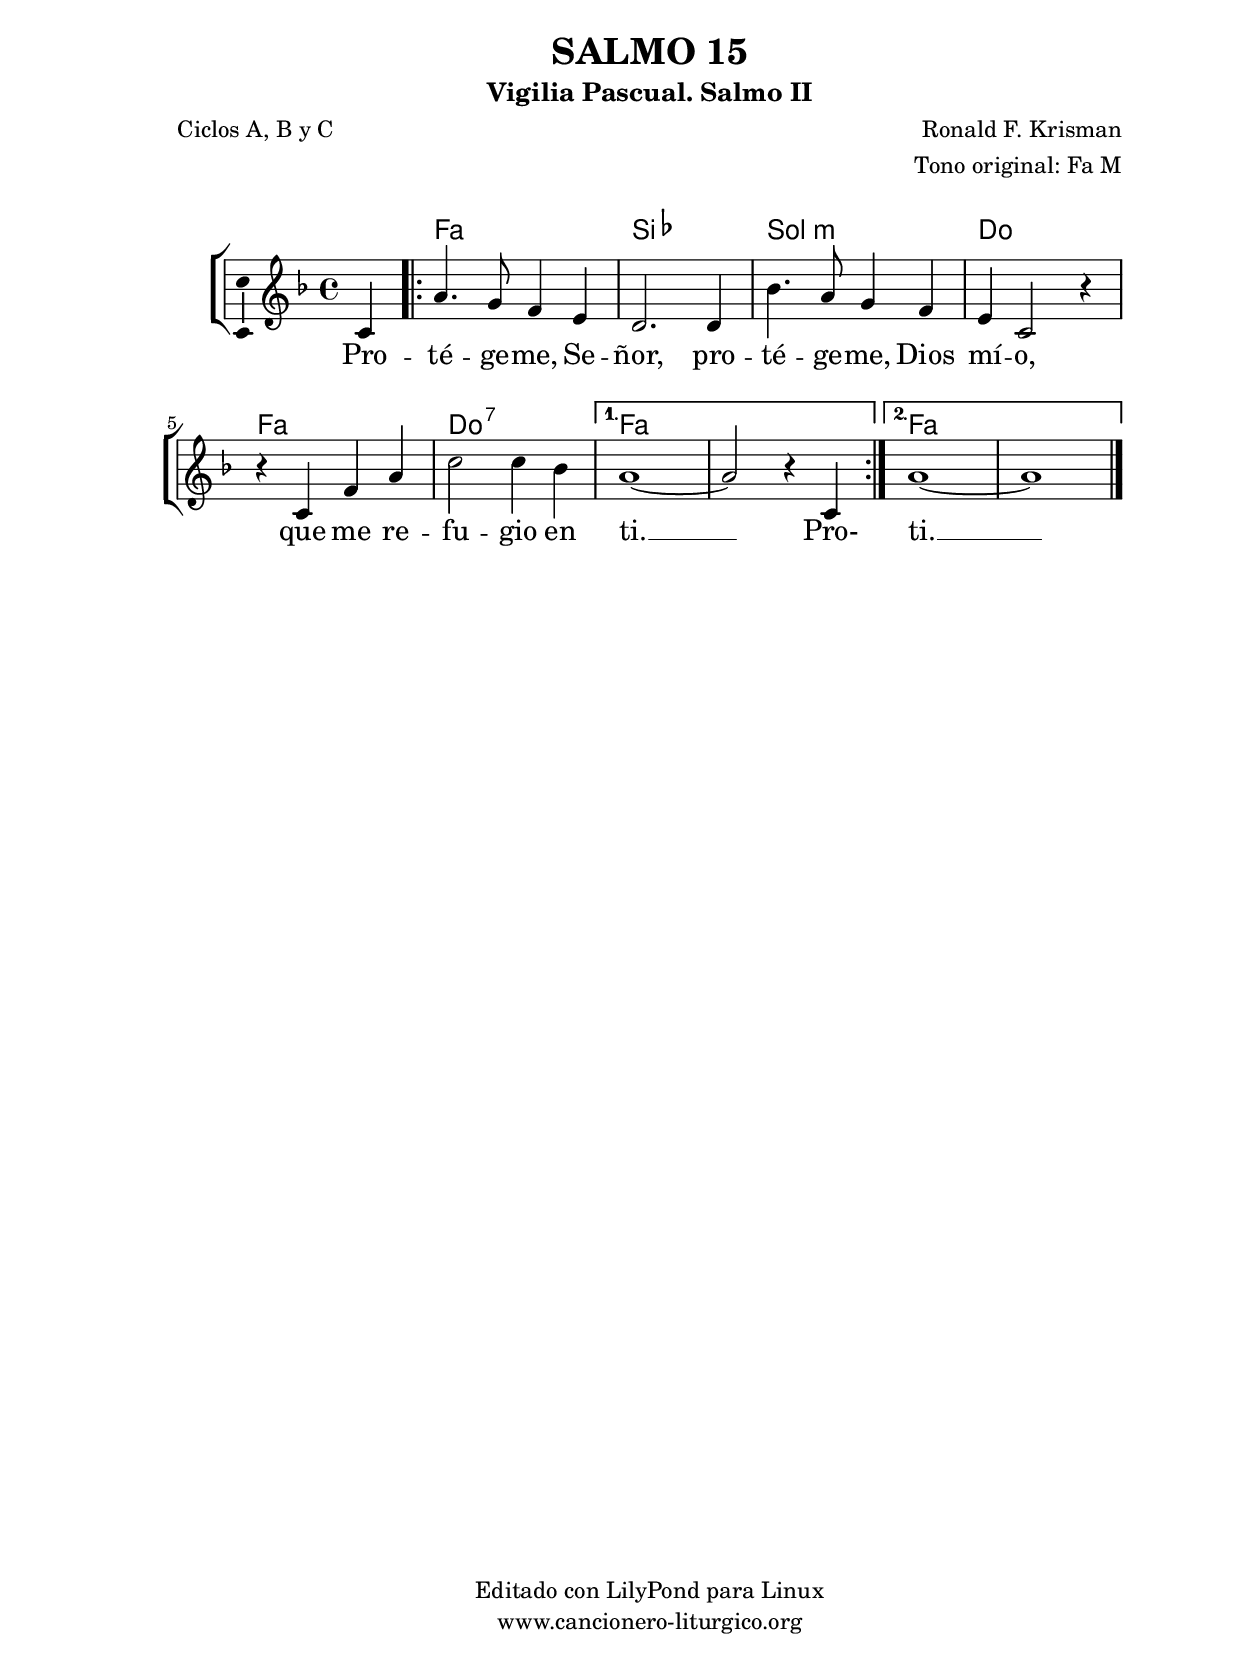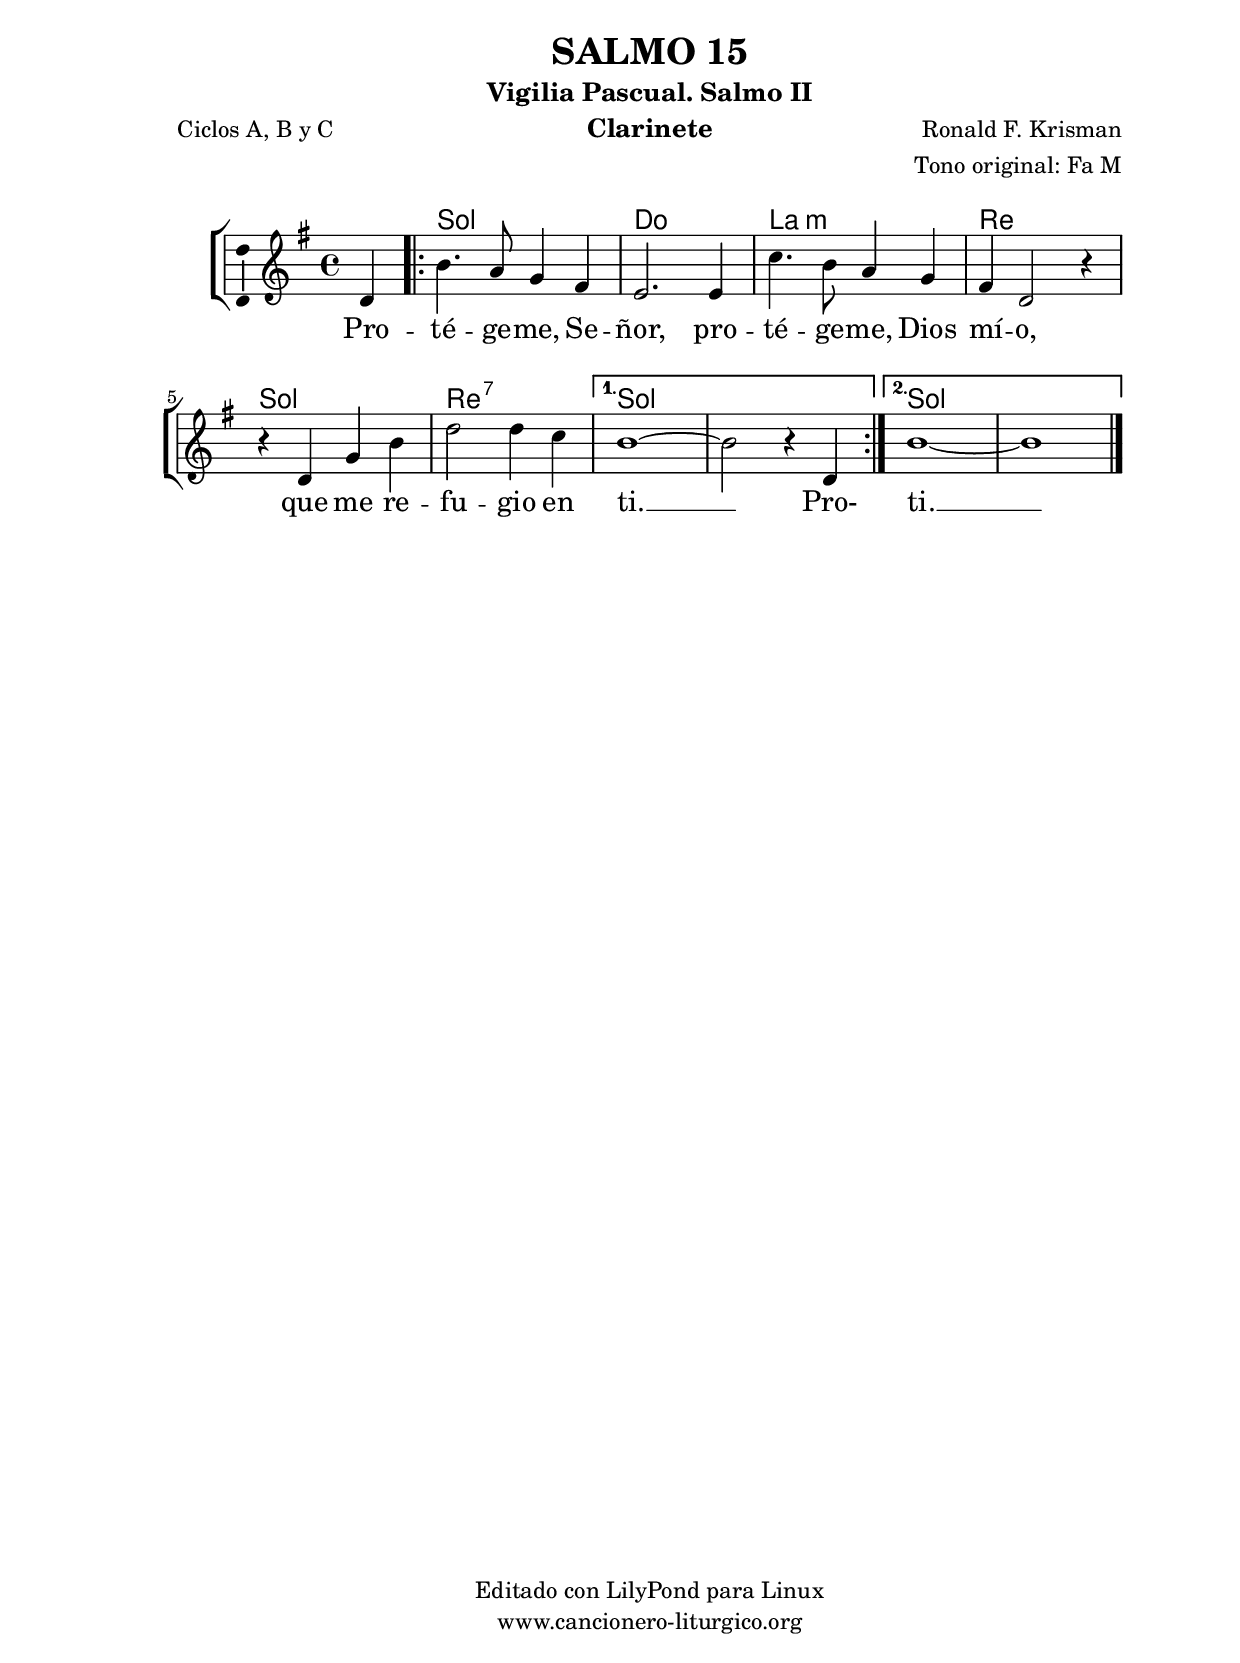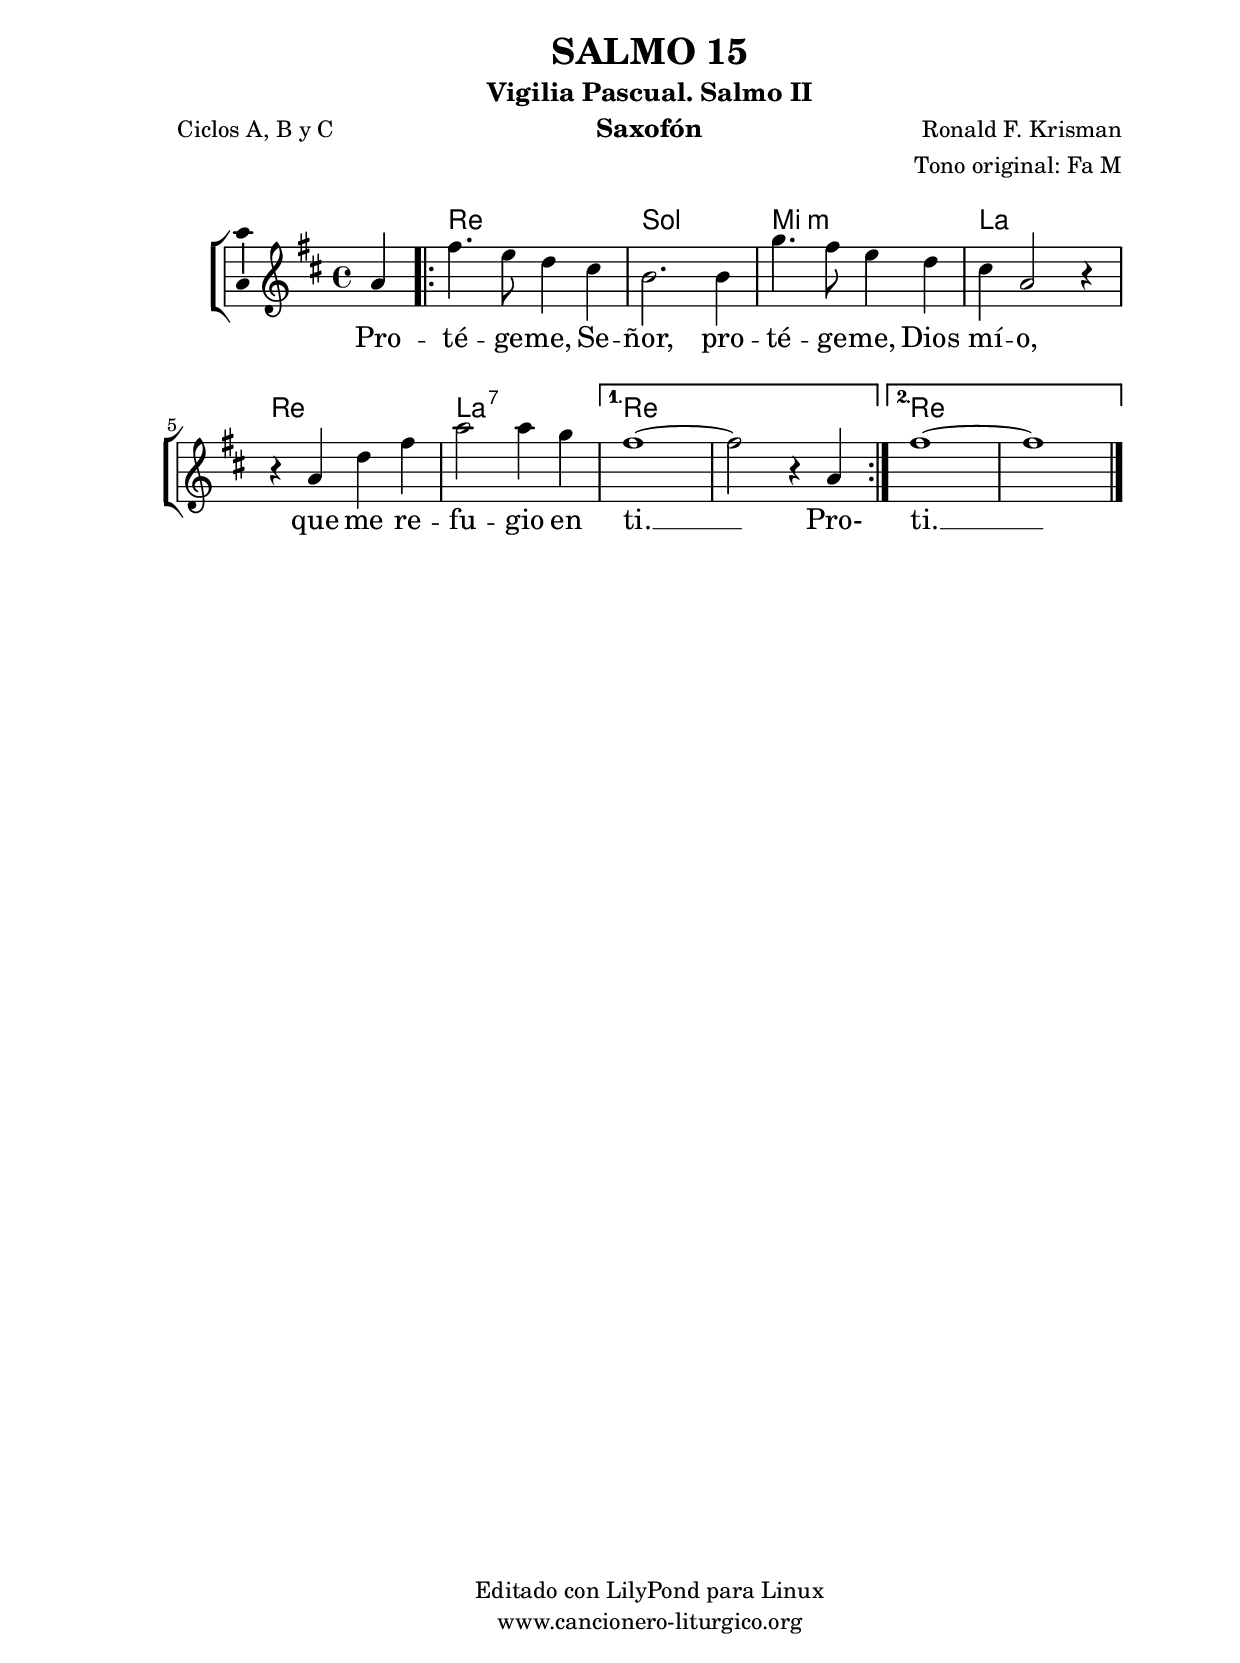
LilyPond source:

%
%para convertir .midi en .wav:
%timidity filename.midi -Ow -o finename.wav
%
%
%Para convertir de .wav a .mp3:
%lame -h -m j filename.wav
%
%
%para escuchar el midi:
%timidity nombrefichero.midi
%


%versión de lilypond para la que se ha escrito esta partitura:
\version "2.16.0"

	%Tamaño papel
	#(set-default-paper-size "a4")
	%Tamaño partitura
	#(set-global-staff-size 20)
	%No responde al pulsar sobre una nota
	#(ly:set-option 'point-and-click #f)

%parámetros del encabezamiento:
\header {
	title = "SALMO 15"
	subtitle = "Vigilia Pascual. Salmo II"
	composer = "Ronald F. Krisman"
	poet = "Ciclos A, B y C"
	meter = ""
	arranger = "Tono original: Fa M"
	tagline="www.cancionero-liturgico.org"
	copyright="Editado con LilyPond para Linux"
	tiempo = "Pascua"
	usos = "Salmo"
	letra = "Protégeme, Señor, protégeme, Dios mío, que me refugio en ti."
	}

%parámetros asociados al papel:
\paper  {
	oddHeaderMarkup = \markup {\fill-line { \on-the-fly #not-first-page \fromproperty #'header:title \on-the-fly #not-first-page \fromproperty #'header:composer }}
	evenHeaderMarkup = \markup {\fill-line { \fromproperty #'header:composer \fromproperty #'header:title }}
	#(set-paper-size "a4")
	print-page-number = ##f
	first-page-number = 1
	print-first-page-number = ##f
%	head-separation = 3.0 \cm
	top-margin = 2.0 \cm
	bottom-margin = 0.5\cm
%%%	bottom-margin = -1.0\cm
	left-margin = 3.0 \cm
	line-width = 16.0 \cm 
	indent = 8\mm
	interscoreline = 2.\mm
	between-system-space = 15\mm
%	para que las partituras no llenen la hoja:
	ragged-bottom = ##t
%	idem para la última hoja:
	ragged-last-bottom = ##f
%	para que las partituras llenen el ancho del papel:
	ragged-last = ##f
	after-title-space = 2.5 \cm
%page-count=1
%system-count=8

	%Flexible Vertical Spacing
%	markup-markup-spacing =
%	#'((basic-distance . 15) (minimum-distance . 15) (padding . 3))
	markup-system-spacing =
	#'((basic-distance . 15) (minimum-distance . 15) (padding . 3))
	system-system-spacing =
	#'((basic-distance . 15) (minimum-distance . 15) (padding . 3))
	score-system-spacing =
	#'((basic-distance . 15) (minimum-distance . 15) (padding . 5))
%	top-system-spacing = % header
%	#'((basic-distance . 8) (minimum-distance . 0) (padding . 3))
%	top-markup-spacing =
%	#'((basic-distance . 20) (minimum-distance . 20) (padding . 3))
	last-bottom-spacing = % footer
	#'((basic-distance . 5) (minimum-distance . 5) (padding . 3))
%	score-markup-spacing =
%	#'((basic-distance . 16) (minimum-distance . 13) (padding . 3))

	}


%parámetros que afectan a toda la partitura:
global =  {
	%clave de sol (G):
	\clef G
	%armadura:
%	\transpose d ees
	\key f \major
	\tempo 4=140
	\set Score.tempoHideNote = ##t
	}


acordes = {
	\italianChords
	\chordmode {
%	\transpose d ees
{

s4
\repeat volta 2 {
f1 bes g:m c f c:7
}
\alternative {
{
f1 f
}
{
f1 f
}
}

	}
	}
}

melodia = 
%	\transpose d ees
{
	\relative c'{
	\time 4/4

\partial4
c4
\repeat volta 2 {
a'4. g8 f4 e
d2. d4
bes'4. a8 g4 f
e4 c2 r4
r4 c4 f a
c2 c4 bes
}
\alternative {
{
a1~
a2 r4 c,4
}
{
a'1~
a1
}
}

	\bar "|."
	}
	}


texto = \lyricmode {
Pro -- té -- ge -- me, Se -- ñor,
pro -- té -- ge -- me, Dios mí -- o,
que me re -- fu -- gio en ti. __
Pro-
ti. __
	}


acordesStaff = \context ChordNames = acordesStaff <<
	\set chordChanges = ##t
	\acordes
	>>


vozStaff = \context Voice = vozStaff
\with {\consists "Ambitus_engraver"}
<<
%	\set Staff.instrumentName = ""
%	\set Staff.shortInstrumentName = ""
%	\set Staff.midiInstrument = #"clarinet"
%	\set Staff.midiInstrument = #"cello"
%	\set Staff.midiInstrument = #"flute"
	\set Staff.midiInstrument = #"electric guitar (jazz)"
%	\set Staff.midiInstrument = #"english horn"
%	\set Staff.midiInstrument = #"violin"
%	\set Staff.midiInstrument = #"glockenspiel"
	\set Staff.midiMinimumVolume = #0.7
	\set Staff.midiMaximumVolume = #0.9
	\global
	\melodia
	>>


textoStaff = \context Lyrics = textoStaff <<
	\lyricsto vozStaff \texto
	>>

\book {
	\score {
		\context ChoirStaff {
			\override StaffGroup.SystemStartBracket #'collapse-height = #1
			\override Score.SystemStartBar #'collapse-height = #1
			<<
			\acordesStaff
			\vozStaff
			\textoStaff
			>>
			}
		\layout {
	    		\context {
				\Lyrics
				\override LyricText #'font-size = #2
				}
	   		 \context {
				\Score
				%fontSize = #3
				\override StaffSymbol #'staff-space = #(magstep +3)
				%\override Beam #'thickness = #0.55
				%\override SpacingSpanner #'spacing-increment = #1.0
				%\override Slur #'height-limit = #1.5
				}
			}
		}
	\score {
		\unfoldRepeats
		\context ChoirStaff {
			<<
			\acordesStaff
			\vozStaff
			>>
			}
		\midi {
	  		\context {
	  			\Score
				tempoWholesPerMinute = #(ly:make-moment 70 4)
				}
			}
		}
	}

%Partitura para clarinete
#(define output-suffix "C")
\book {
	\header{
		instrument = "Clarinete"
		}
	\score {
		\context ChoirStaff {
			\override StaffGroup.SystemStartBracket #'collapse-height = #1
			\override Score.SystemStartBar #'collapse-height = #1
\transpose c d
			<<
			\acordesStaff
			\vozStaff
			\textoStaff
			>>
			}
		\layout {
	    		\context {
				\Lyrics
				\override LyricText #'font-size = #2
				}
	   		 \context {
				\Score
				%fontSize = #3
				\override StaffSymbol #'staff-space = #(magstep +3)
				%\override Beam #'thickness = #0.55
				%\override SpacingSpanner #'spacing-increment = #1.0
				%\override Slur #'height-limit = #1.5
				}
			}
		}
	}

%Partitura para saxofón
#(define output-suffix "S")
\book {
	\header{
		instrument = "Saxofón"
		}
	\score {
		\context ChoirStaff {
			\override StaffGroup.SystemStartBracket #'collapse-height = #1
			\override Score.SystemStartBar #'collapse-height = #1
\transpose c a
			<<
			\acordesStaff
			\vozStaff
			\textoStaff
			>>
			}
		\layout {
	    		\context {
				\Lyrics
				\override LyricText #'font-size = #2
				}
	   		 \context {
				\Score
				%fontSize = #3
				\override StaffSymbol #'staff-space = #(magstep +3)
				%\override Beam #'thickness = #0.55
				%\override SpacingSpanner #'spacing-increment = #1.0
				%\override Slur #'height-limit = #1.5
				}
			}
		}
	}

